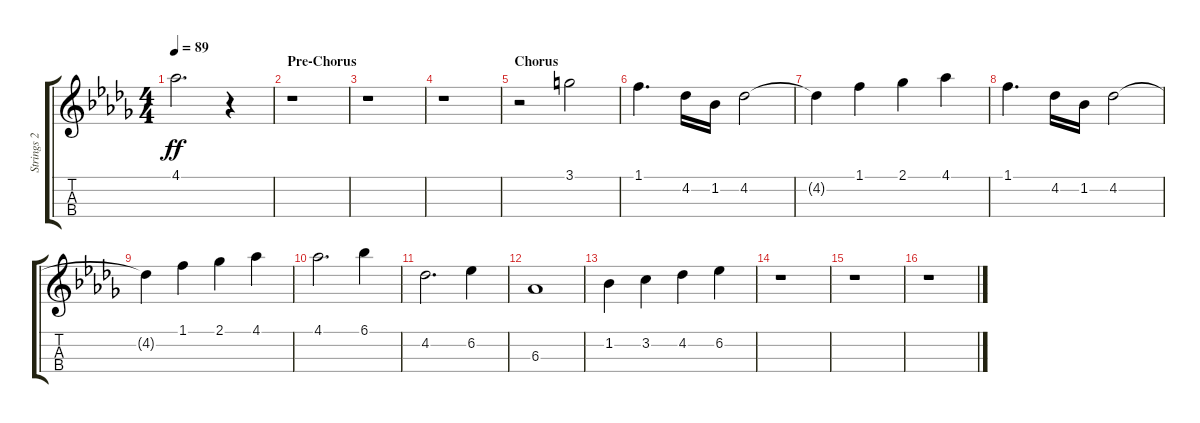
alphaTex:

\track ("Strings 2" "Strings 2") {instrument stringensemble1}
\staff {score tabs}
\tuning (E5 A4 D4 G3) {hide}
\ts (4 4)
\tempo 89
\clef g2
\ks bbminor
4.1{t}.2{d dy ff} r.4 |
\section ("" "Pre-Chorus")
r.1 |
r.1 |
r.1 |
\section ("" "Chorus")
r.2 3.1.2 |
1.1.4{d} 4.2.16 1.2.16 4.2.2 |
4.2{t}.4 1.1.4 2.1.4 4.1.4 |
1.1.4{d} 4.2.16 1.2.16 4.2.2 |
4.2{t}.4 1.1.4 2.1.4 4.1.4 |
4.1.2{d} 6.1.4 |
4.2.2{d} 6.2.4 |
6.3.1 |
1.2.4 3.2.4 4.2.4 6.2.4 |
r.1 |
r.1 |
r.1
